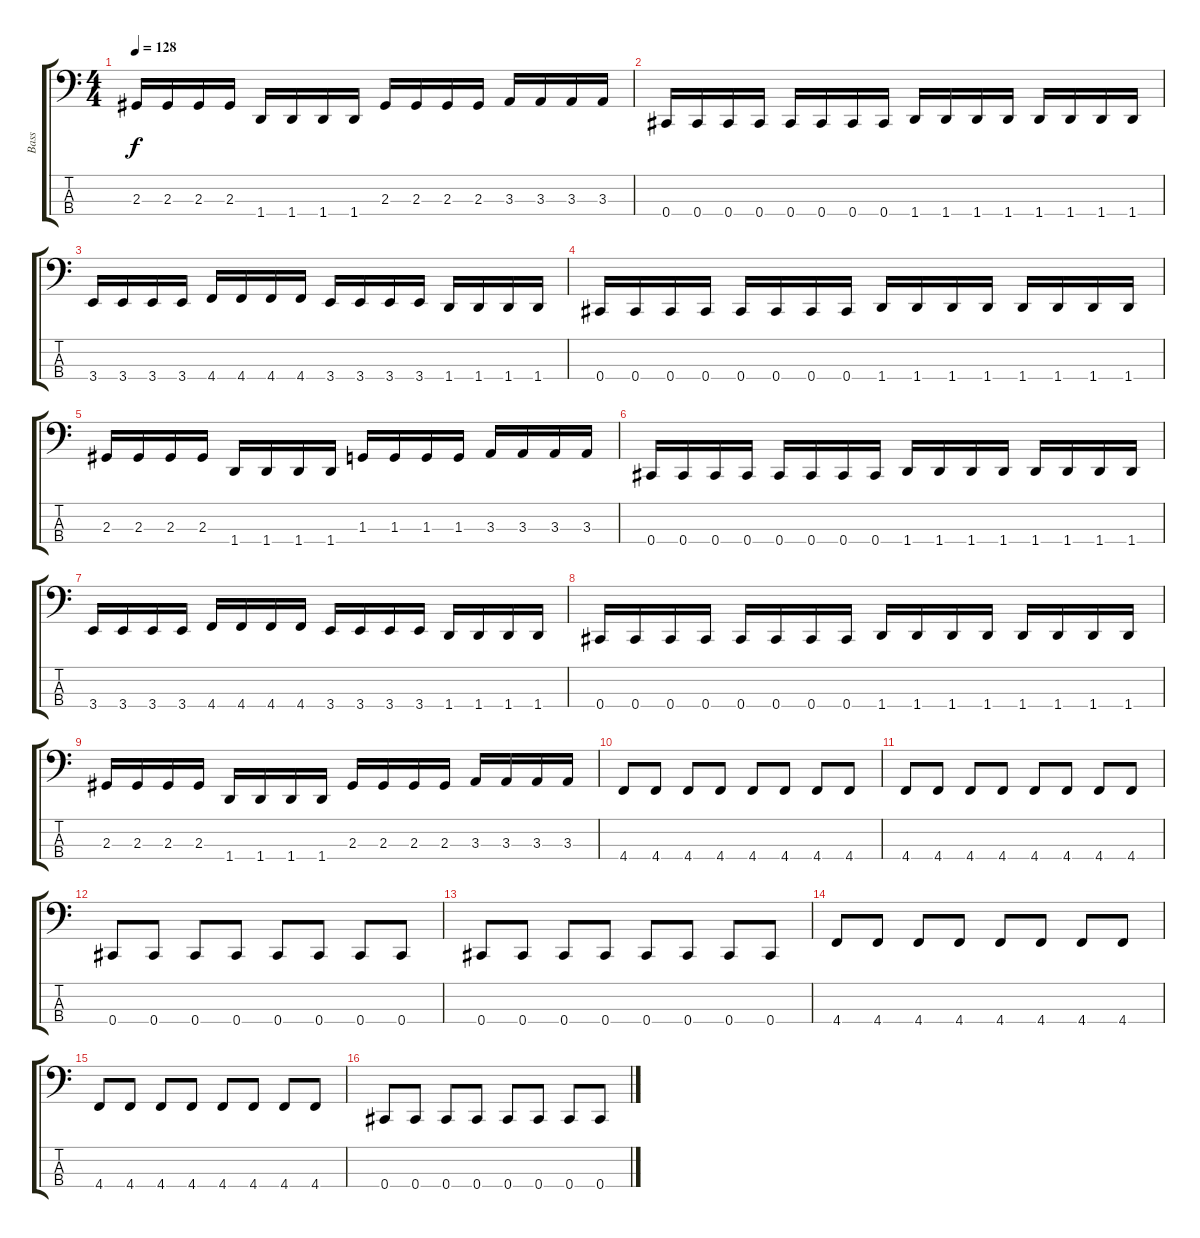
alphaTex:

\track ("Bass" "Bass") {instrument electricbasspick}
\staff {score tabs}
\tuning (E2 B1 Gb1 Db1) {hide}
\ts (4 4)
\tempo 128
\clef f4
\ks c
2.3.16{dy f} 2.3.16 2.3.16 2.3.16 1.4.16 1.4.16 1.4.16 1.4.16 2.3.16 2.3.16 2.3.16 2.3.16 3.3.16 3.3.16 3.3.16 3.3.16 |
0.4.16 0.4.16 0.4.16 0.4.16 0.4.16 0.4.16 0.4.16 0.4.16 1.4.16 1.4.16 1.4.16 1.4.16 1.4.16 1.4.16 1.4.16 1.4.16 |
3.4.16 3.4.16 3.4.16 3.4.16 4.4.16 4.4.16 4.4.16 4.4.16 3.4.16 3.4.16 3.4.16 3.4.16 1.4.16 1.4.16 1.4.16 1.4.16 |
0.4.16 0.4.16 0.4.16 0.4.16 0.4.16 0.4.16 0.4.16 0.4.16 1.4.16 1.4.16 1.4.16 1.4.16 1.4.16 1.4.16 1.4.16 1.4.16 |
2.3.16 2.3.16 2.3.16 2.3.16 1.4.16 1.4.16 1.4.16 1.4.16 1.3.16 1.3.16 1.3.16 1.3.16 3.3.16 3.3.16 3.3.16 3.3.16 |
0.4.16 0.4.16 0.4.16 0.4.16 0.4.16 0.4.16 0.4.16 0.4.16 1.4.16 1.4.16 1.4.16 1.4.16 1.4.16 1.4.16 1.4.16 1.4.16 |
3.4.16 3.4.16 3.4.16 3.4.16 4.4.16 4.4.16 4.4.16 4.4.16 3.4.16 3.4.16 3.4.16 3.4.16 1.4.16 1.4.16 1.4.16 1.4.16 |
0.4.16 0.4.16 0.4.16 0.4.16 0.4.16 0.4.16 0.4.16 0.4.16 1.4.16 1.4.16 1.4.16 1.4.16 1.4.16 1.4.16 1.4.16 1.4.16 |
2.3.16 2.3.16 2.3.16 2.3.16 1.4.16 1.4.16 1.4.16 1.4.16 2.3.16 2.3.16 2.3.16 2.3.16 3.3.16 3.3.16 3.3.16 3.3.16 |
4.4.8 4.4.8 4.4.8 4.4.8 4.4.8 4.4.8 4.4.8 4.4.8 |
4.4.8 4.4.8 4.4.8 4.4.8 4.4.8 4.4.8 4.4.8 4.4.8 |
0.4.8 0.4.8 0.4.8 0.4.8 0.4.8 0.4.8 0.4.8 0.4.8 |
0.4.8 0.4.8 0.4.8 0.4.8 0.4.8 0.4.8 0.4.8 0.4.8 |
4.4.8 4.4.8 4.4.8 4.4.8 4.4.8 4.4.8 4.4.8 4.4.8 |
4.4.8 4.4.8 4.4.8 4.4.8 4.4.8 4.4.8 4.4.8 4.4.8 |
0.4.8 0.4.8 0.4.8 0.4.8 0.4.8 0.4.8 0.4.8 0.4.8
